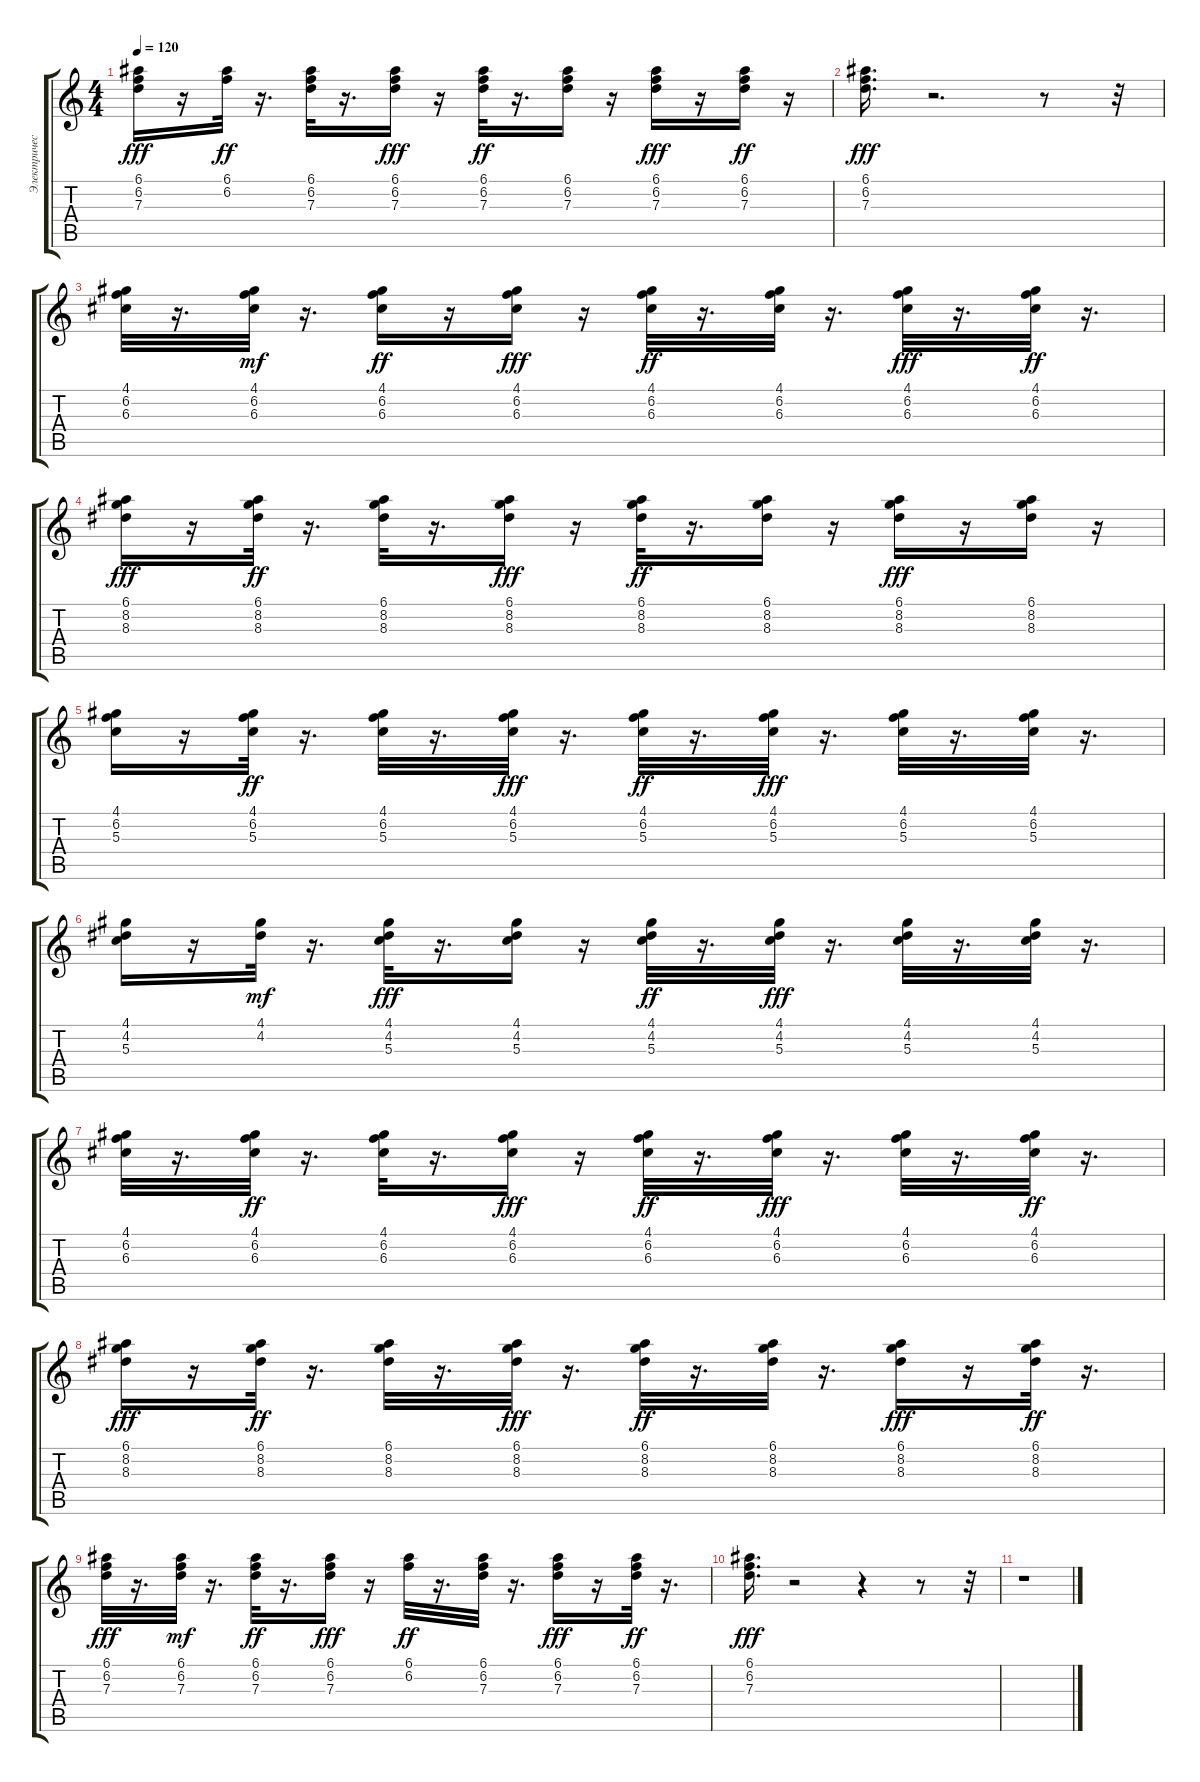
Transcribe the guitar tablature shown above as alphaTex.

\track ("Электрическая Гитара (д" "Электричес") {instrument electricguitarjazz}
\staff {score tabs}
\tuning (E4 B3 G3 D3 A2 E2) {hide}
\ts (4 4)
\tempo 120
\clef g2
\ks c
(6.1 6.2 7.3).16{dy fff} r.16 (6.1 6.2).32{dy ff} r.16{d} (6.1 6.2 7.3).32 r.16{d} (6.1 6.2 7.3).16{dy fff} r.16 (6.1 6.2 7.3).32{dy ff} r.16{d} (6.1 6.2 7.3).16 r.16 (6.1 6.2 7.3).16{dy fff} r.16 (6.1 6.2 7.3).16{dy ff} r.16 |
(6.1 6.2 7.3).16{d dy fff} r.2{d} r.8 r.32 |
(4.1 6.2 6.3).32 r.16{d} (4.1 6.2 6.3).32{dy mf} r.16{d} (4.1 6.2 6.3).16{dy ff} r.16 (4.1 6.2 6.3).16{dy fff} r.16 (4.1 6.2 6.3).32{dy ff} r.16{d} (4.1 6.2 6.3).32 r.16{d} (4.1 6.2 6.3).32{dy fff} r.16{d} (4.1 6.2 6.3).32{dy ff} r.16{d} |
(6.1 8.2 8.3).16{dy fff} r.16 (6.1 8.2 8.3).32{dy ff} r.16{d} (6.1 8.2 8.3).32 r.16{d} (6.1 8.2 8.3).16{dy fff} r.16 (6.1 8.2 8.3).32{dy ff} r.16{d} (6.1 8.2 8.3).16 r.16 (6.1 8.2 8.3).16{dy fff} r.16 (6.1 8.2 8.3).16 r.16 |
(4.1 6.2 5.3).16 r.16 (4.1 6.2 5.3).32{dy ff} r.16{d} (4.1 6.2 5.3).32 r.16{d} (4.1 6.2 5.3).32{dy fff} r.16{d} (4.1 6.2 5.3).32{dy ff} r.16{d} (4.1 6.2 5.3).32{dy fff} r.16{d} (4.1 6.2 5.3).32 r.16{d} (4.1 6.2 5.3).32 r.16{d} |
(4.1 4.2 5.3).16 r.16 (4.1 4.2).32{dy mf} r.16{d} (4.1 4.2 5.3).32{dy fff} r.16{d} (4.1 4.2 5.3).16 r.16 (4.1 4.2 5.3).32{dy ff} r.16{d} (4.1 4.2 5.3).32{dy fff} r.16{d} (4.1 4.2 5.3).32 r.16{d} (4.1 4.2 5.3).32 r.16{d} |
(4.1 6.2 6.3).32 r.16{d} (4.1 6.2 6.3).32{dy ff} r.16{d} (4.1 6.2 6.3).32 r.16{d} (4.1 6.2 6.3).16{dy fff} r.16 (4.1 6.2 6.3).32{dy ff} r.16{d} (4.1 6.2 6.3).32{dy fff} r.16{d} (4.1 6.2 6.3).32 r.16{d} (4.1 6.2 6.3).32{dy ff} r.16{d} |
(6.1 8.2 8.3).16{dy fff} r.16 (6.1 8.2 8.3).32{dy ff} r.16{d} (6.1 8.2 8.3).32 r.16{d} (6.1 8.2 8.3).32{dy fff} r.16{d} (6.1 8.2 8.3).32{dy ff} r.16{d} (6.1 8.2 8.3).32 r.16{d} (6.1 8.2 8.3).16{dy fff} r.16 (6.1 8.2 8.3).32{dy ff} r.16{d} |
(6.1 6.2 7.3).32{dy fff} r.16{d} (6.1 6.2 7.3).32{dy mf} r.16{d} (6.1 6.2 7.3).32{dy ff} r.16{d} (6.1 6.2 7.3).16{dy fff} r.16 (6.1 6.2).32{dy ff} r.16{d} (6.1 6.2 7.3).32 r.16{d} (6.1 6.2 7.3).16{dy fff} r.16 (6.1 6.2 7.3).32{dy ff} r.16{d} |
(6.1 6.2 7.3).16{d dy fff} r.2 r.4 r.8 r.32 |
r.1
